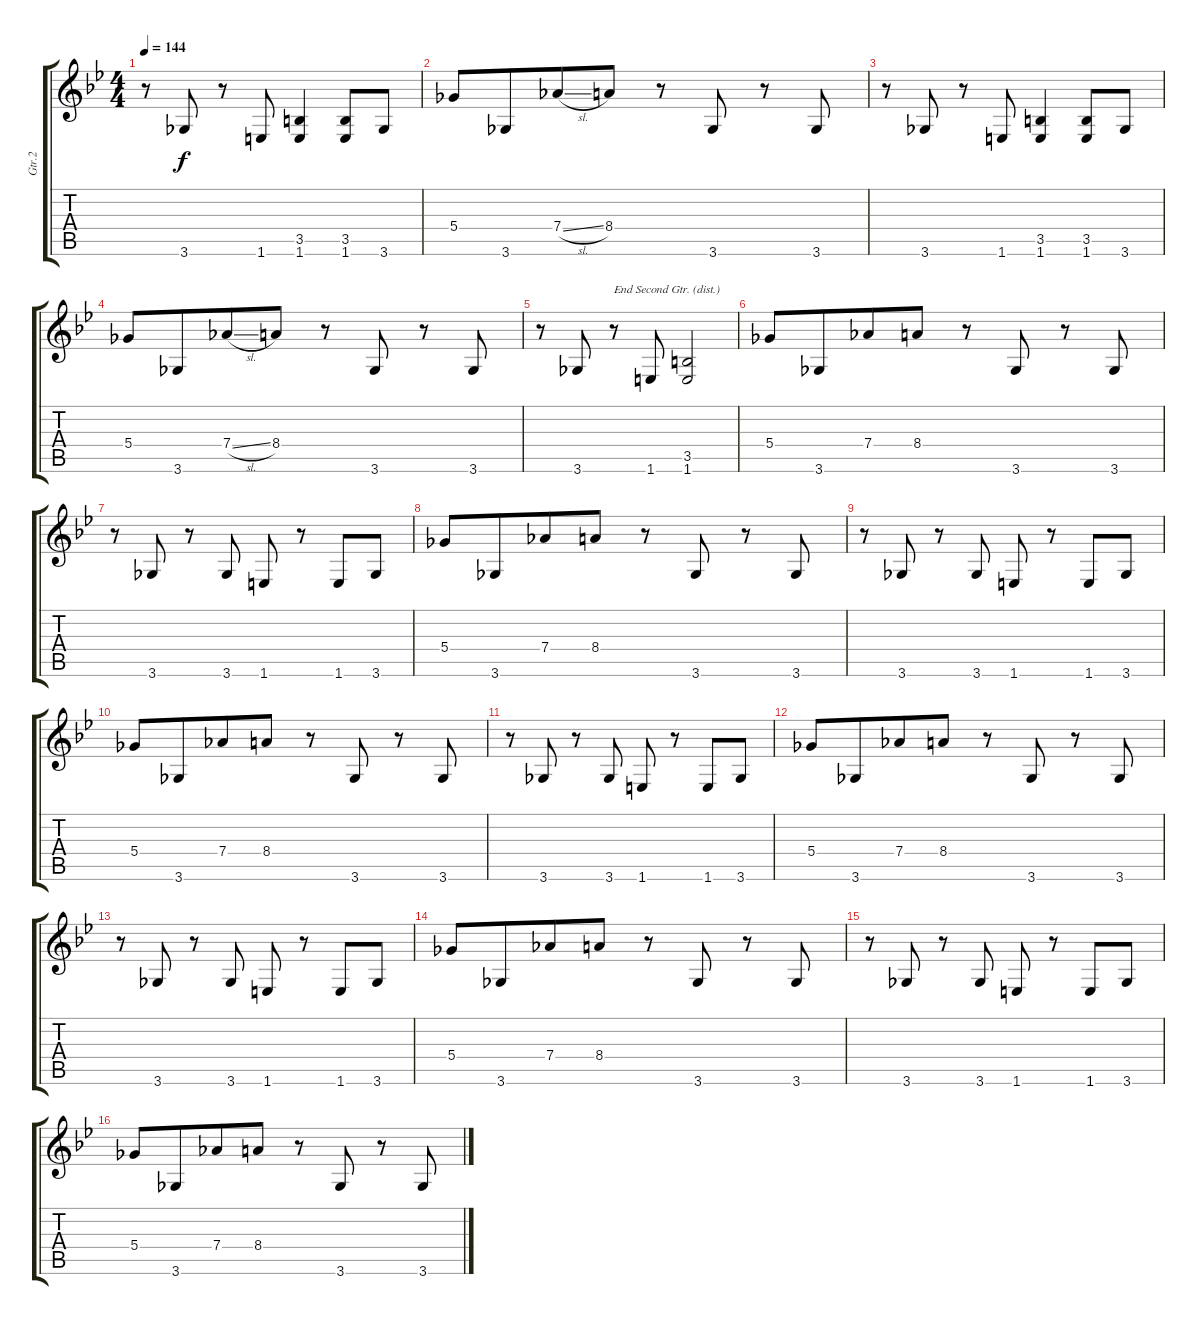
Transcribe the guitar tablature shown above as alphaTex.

\track ("Gtr.2" "Gtr.2") {instrument synthbass1}
\staff {score tabs}
\tuning (Eb4 Bb3 Gb3 Db3 Ab2 Eb2) {hide}
\ts (4 4)
\tempo 144
\clef g2
\ks gminor
r.8{dy f} 3.6.8 r.8 1.6.8 (3.5 1.6).4 (3.5 1.6).8 3.6.8 |
5.4.8 3.6.8{beam merge} 7.4{sl}.8 8.4.8 r.8 3.6.8 r.8 3.6.8 |
r.8 3.6.8 r.8 1.6.8 (3.5 1.6).4 (3.5 1.6).8 3.6.8 |
5.4.8 3.6.8{beam merge} 7.4{sl}.8 8.4.8 r.8 3.6.8 r.8 3.6.8 |
r.8 3.6.8 r.8{txt "End Second Gtr. (dist.)"} 1.6.8 (3.5 1.6).2 |
5.4.8{instrument synthbass1} 3.6.8{beam merge} 7.4.8 8.4.8 r.8 3.6.8 r.8 3.6.8 |
r.8 3.6.8 r.8 3.6.8 1.6.8 r.8 1.6.8 3.6.8 |
5.4.8 3.6.8{beam merge} 7.4.8 8.4.8 r.8 3.6.8 r.8 3.6.8 |
r.8 3.6.8 r.8 3.6.8 1.6.8 r.8 1.6.8 3.6.8 |
5.4.8 3.6.8{beam merge} 7.4.8 8.4.8 r.8 3.6.8 r.8 3.6.8 |
r.8 3.6.8 r.8 3.6.8 1.6.8 r.8 1.6.8 3.6.8 |
5.4.8 3.6.8{beam merge} 7.4.8 8.4.8 r.8 3.6.8 r.8 3.6.8 |
r.8 3.6.8 r.8 3.6.8 1.6.8 r.8 1.6.8 3.6.8 |
5.4.8 3.6.8{beam merge} 7.4.8 8.4.8 r.8 3.6.8 r.8 3.6.8 |
r.8 3.6.8 r.8 3.6.8 1.6.8 r.8 1.6.8 3.6.8 |
5.4.8 3.6.8{beam merge} 7.4.8 8.4.8 r.8 3.6.8 r.8 3.6.8
